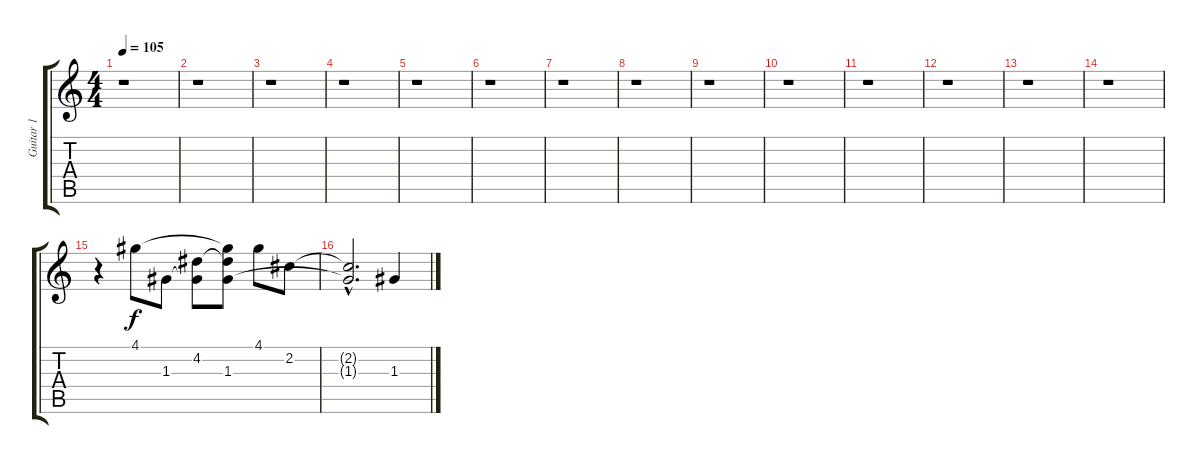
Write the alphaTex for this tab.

\track ("Guitar 1" "Guitar 1") {instrument overdrivenguitar}
\staff {score tabs}
\tuning (E4 B3 G3 D3 A2 E2) {hide}
\ts (4 4)
\tempo 105
\clef g2
\ks c
r.1{dy f instrument overdrivenguitar} |
r.1 |
r.1 |
r.1 |
r.1 |
r.1 |
r.1 |
r.1 |
r.1 |
r.1 |
r.1 |
r.1 |
r.1 |
r.1 |
r.4 4.1.8 1.3.8 (4.2 1.3{t}).8 (4.1{t} 4.2{t} 1.3).8 4.1.8 2.2.8 |
(2.2{hac t} 1.3{hac t}).2{d} 1.3.4
